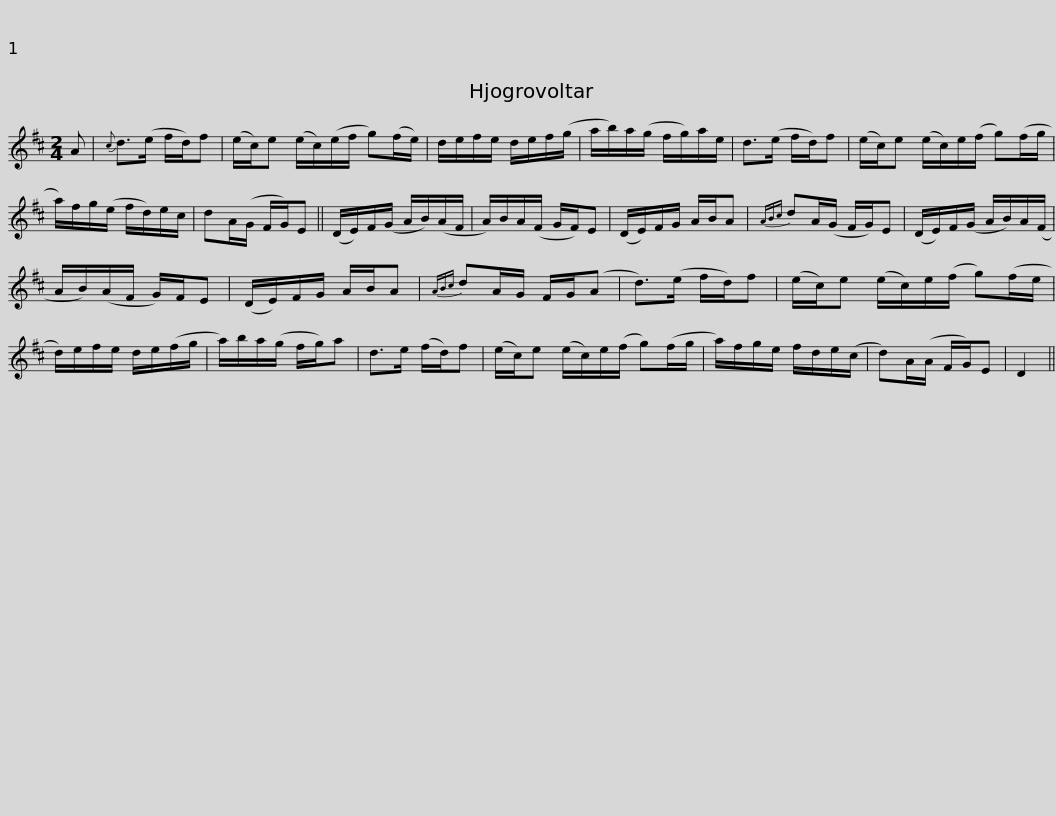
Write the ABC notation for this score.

X:1
L:1/8
M:2/4
I:linebreak $
K:D
V:1 treble
V:1
 A |{c} d>(e f/d/)f | (e/c/)e (e/c/)(e/f/ g)(f/e/) | d/e/f/e/ d/e/f/(g/ | a/b/)a/(g/ f/g/)a/e/ | %5
 d>(e f/d/)f |$ (e/c/)e (e/c/)e/(f/ g)(f/g/ | a/)f/g/(e/ f/d/)e/c/ | dA/(G/ F/G/)E || (D/E/)F/(G/ A/B/)(A/F/ | %10
 A/)B/A/(F/ G/F/)E | (D/E/)F/G/ A/B/A |${ABc} dA/(G/ F/G/)E | (D/E/)F/(G/ A/B/)A/(F/ | A/B/)(A/F/ G/)F/E | %15
 (D/E/)F/G/ A/B/A |{ABc} dA/G/ F/G/(A | d>)(e f/d/)f |$ (e/c/)e (e/c/)e/(f/ g)(f/e/ | d/)e/f/e/ d/e/(f/g/ | %20
 a/)b/a/(g/ f/g/)a | d>e (f/d/)f | (e/c/)e (e/c/)e/(f/ g)(f/g/ |$ a/)f/g/e/ f/d/e/(c/ | d)A/(A/ F/G/)E | %25
 D2 || %26
